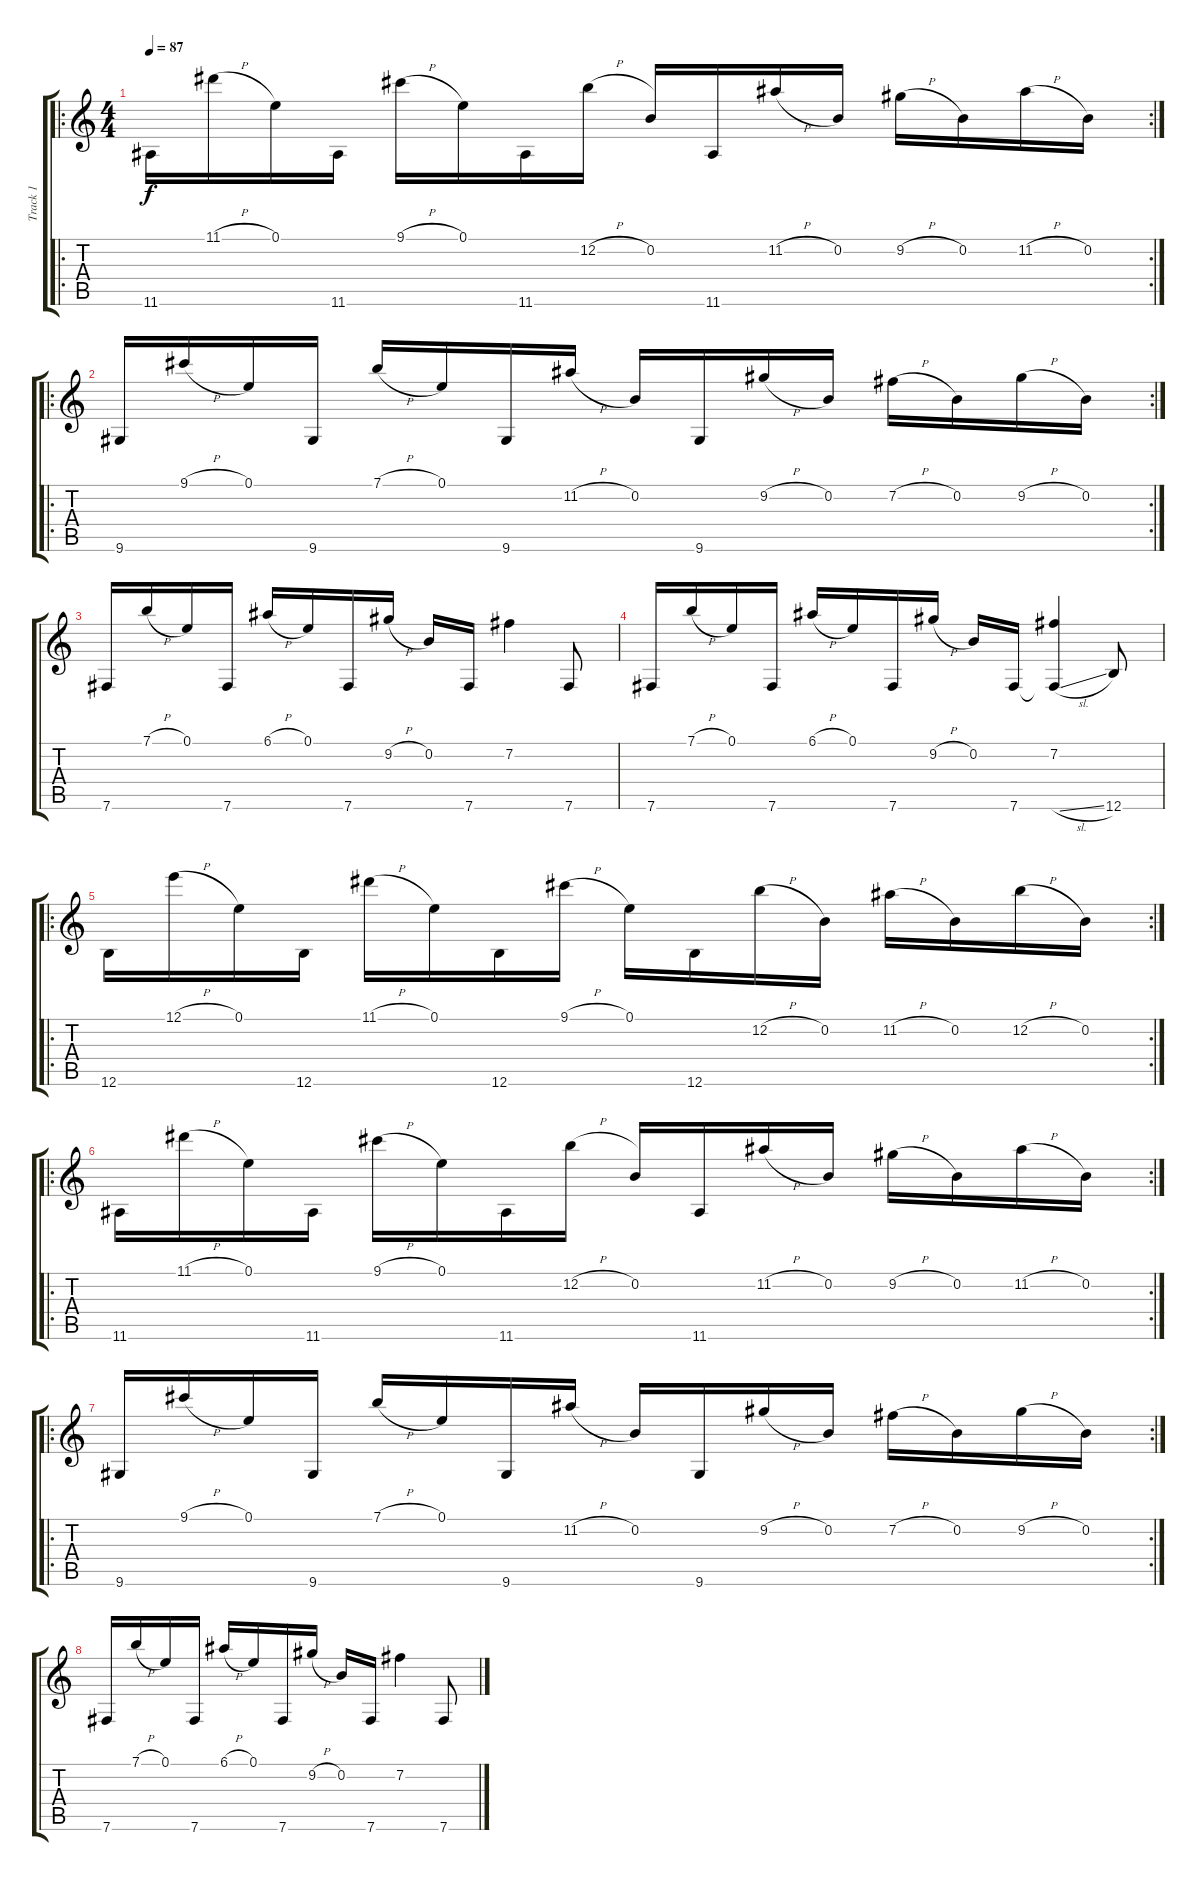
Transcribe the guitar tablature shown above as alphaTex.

\track ("Track 1" "Track 1") {instrument acousticguitarsteel}
\staff {score tabs}
\tuning (E4 B3 Gb3 A2 E2 B1) {hide}
\ro
\rc 2
\ts (4 4)
\tempo 87
\clef g2
\ks c
11.6.16{dy f} 11.1{h}.16 0.1.16 11.6.16 9.1{h}.16 0.1.16 11.6.16 12.2{h}.16 0.2.16 11.6.16 11.2{h}.16 0.2.16 9.2{h}.16 0.2.16 11.2{h}.16 0.2.16 |
\ro
\rc 2
9.6.16 9.1{h}.16 0.1.16 9.6.16 7.1{h}.16 0.1.16 9.6.16 11.2{h}.16 0.2.16 9.6.16 9.2{h}.16 0.2.16 7.2{h}.16 0.2.16 9.2{h}.16 0.2.16 |
7.6.16 7.1{h}.16 0.1.16 7.6.16 6.1{h}.16 0.1.16 7.6.16 9.2{h}.16 0.2.16 7.6.16 7.2.4 7.6.8 |
7.6.16 7.1{h}.16 0.1.16 7.6.16 6.1{h}.16 0.1.16 7.6.16 9.2{h}.16 0.2.16 7.6.16 (7.2 7.6{sl t}).4 12.6.8 |
\ro
\rc 2
12.6.16 12.1{h}.16 0.1.16 12.6.16 11.1{h}.16 0.1.16 12.6.16 9.1{h}.16 0.1.16 12.6.16 12.2{h}.16 0.2.16 11.2{h}.16 0.2.16 12.2{h}.16 0.2.16 |
\ro
\rc 2
11.6.16 11.1{h}.16 0.1.16 11.6.16 9.1{h}.16 0.1.16 11.6.16 12.2{h}.16 0.2.16 11.6.16 11.2{h}.16 0.2.16 9.2{h}.16 0.2.16 11.2{h}.16 0.2.16 |
\ro
\rc 2
9.6.16 9.1{h}.16 0.1.16 9.6.16 7.1{h}.16 0.1.16 9.6.16 11.2{h}.16 0.2.16 9.6.16 9.2{h}.16 0.2.16 7.2{h}.16 0.2.16 9.2{h}.16 0.2.16 |
7.6.16 7.1{h}.16 0.1.16 7.6.16 6.1{h}.16 0.1.16 7.6.16 9.2{h}.16 0.2.16 7.6.16 7.2.4 7.6.8
